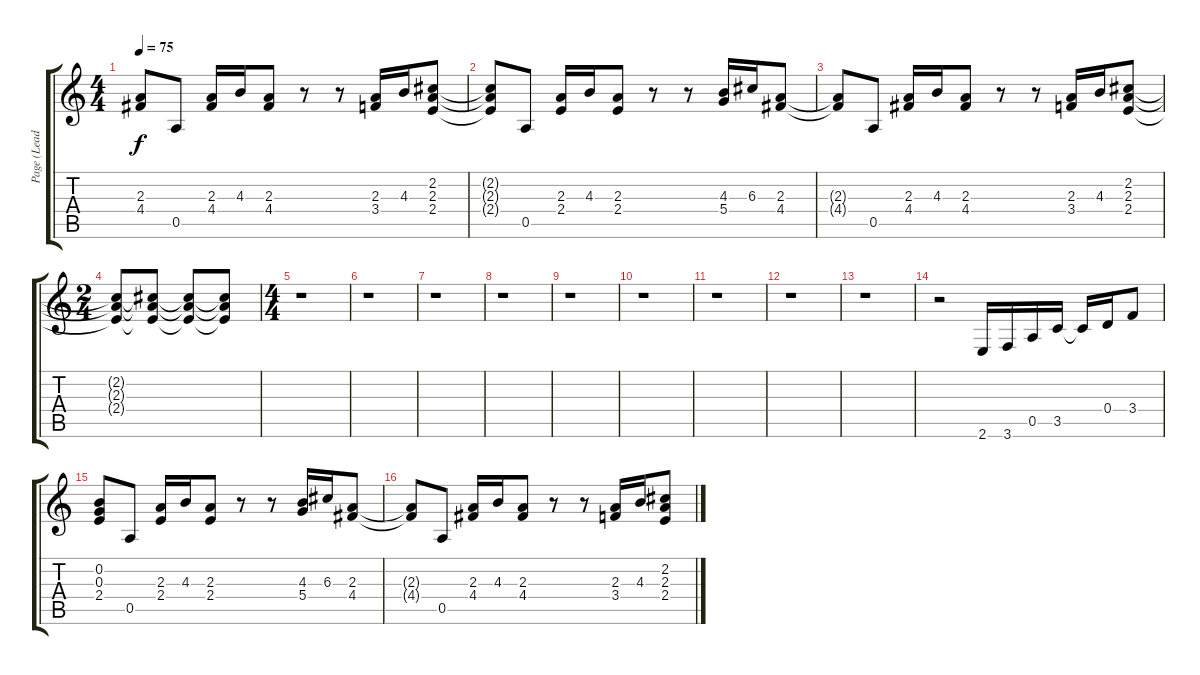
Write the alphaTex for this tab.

\track ("Page (Lead and Fills)" "Page (Lead") {instrument distortionguitar}
\staff {score tabs}
\tuning (E4 B3 G3 D3 A2 D2) {hide}
\ts (4 4)
\tempo 75
\clef g2
\ks c
(2.3{t} 4.4{t}).8{dy f} 0.5.8 (2.3 4.4).16 4.3.16 (2.3 4.4).8 r.8 r.8 (2.3 3.4).16 4.3.16 (2.2 2.3 2.4).8 |
(2.2{t} 2.3{t} 2.4{t}).8 0.5.8 (2.3 2.4).16 4.3.16 (2.3 2.4).8 r.8 r.8 (4.3 5.4).16 6.3.16 (2.3 4.4).8 |
(2.3{t} 4.4{t}).8 0.5.8 (2.3 4.4).16 4.3.16 (2.3 4.4).8 r.8 r.8 (2.3 3.4).16 4.3.16 (2.2 2.3 2.4).8 |
\ts (2 4)
(2.2{t} 2.3{t} 2.4{t}).8{volume 11} (2.2{t} 2.3{t} 2.4{t}).8{volume 9} (2.2{t} 2.3{t} 2.4{t}).8{volume 7} (2.2{t} 2.3{t} 2.4{t}).8{volume 5} |
\ts (4 4)
r.1 |
r.1 |
r.1 |
r.1 |
r.1 |
r.1 |
r.1 |
r.1 |
r.1 |
r.2 2.6.16 3.6.16 0.5.16 3.5.16 3.5{t}.16 0.4.16 3.4.8 |
(0.2 0.3 2.4).8 0.5.8 (2.3 2.4).16 4.3.16 (2.3 2.4).8 r.8 r.8 (4.3 5.4).16 6.3.16 (2.3 4.4).8 |
(2.3{t} 4.4{t}).8 0.5.8 (2.3 4.4).16 4.3.16 (2.3 4.4).8 r.8 r.8 (2.3 3.4).16 4.3.16 (2.2 2.3 2.4).8
